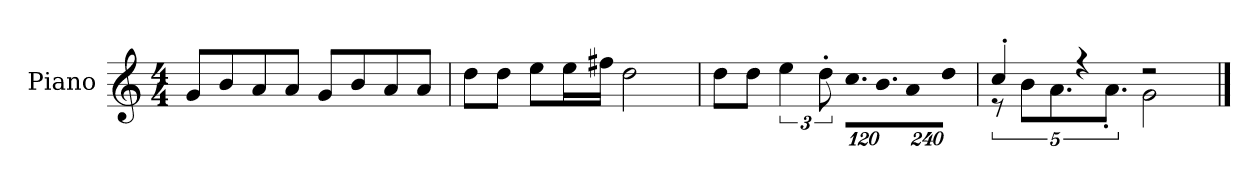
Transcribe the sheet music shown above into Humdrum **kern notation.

**kern
*part1
*staff1
*I"Piano
*I'P-no
*clefG2
*k[]
*M4/4
*MM90
=1
8g/L
8b/
8a/
8a/J
8g/L
8b/
8a/
8a/J
=2
8dd\L
8dd\J
8ee\L
16ee\L
16ff#X\JJ
2dd\
=3
8dd\L
8dd\J
6ee\
12dd'\
*Xbrackettup
!LO:N:vis=16.
960%103cc\LL
!LO:N:vis=16.
960%103b\J
!LO:N:vis=8
960%137a\
!LO:N:vis=8
960%137dd\J
=4
*^
*	*brackettup
4cc'/	10r
.	10b\L
.	10.a\
4r	.
.	10.a'\J
2r	2g\
*v	*v
==
*-
